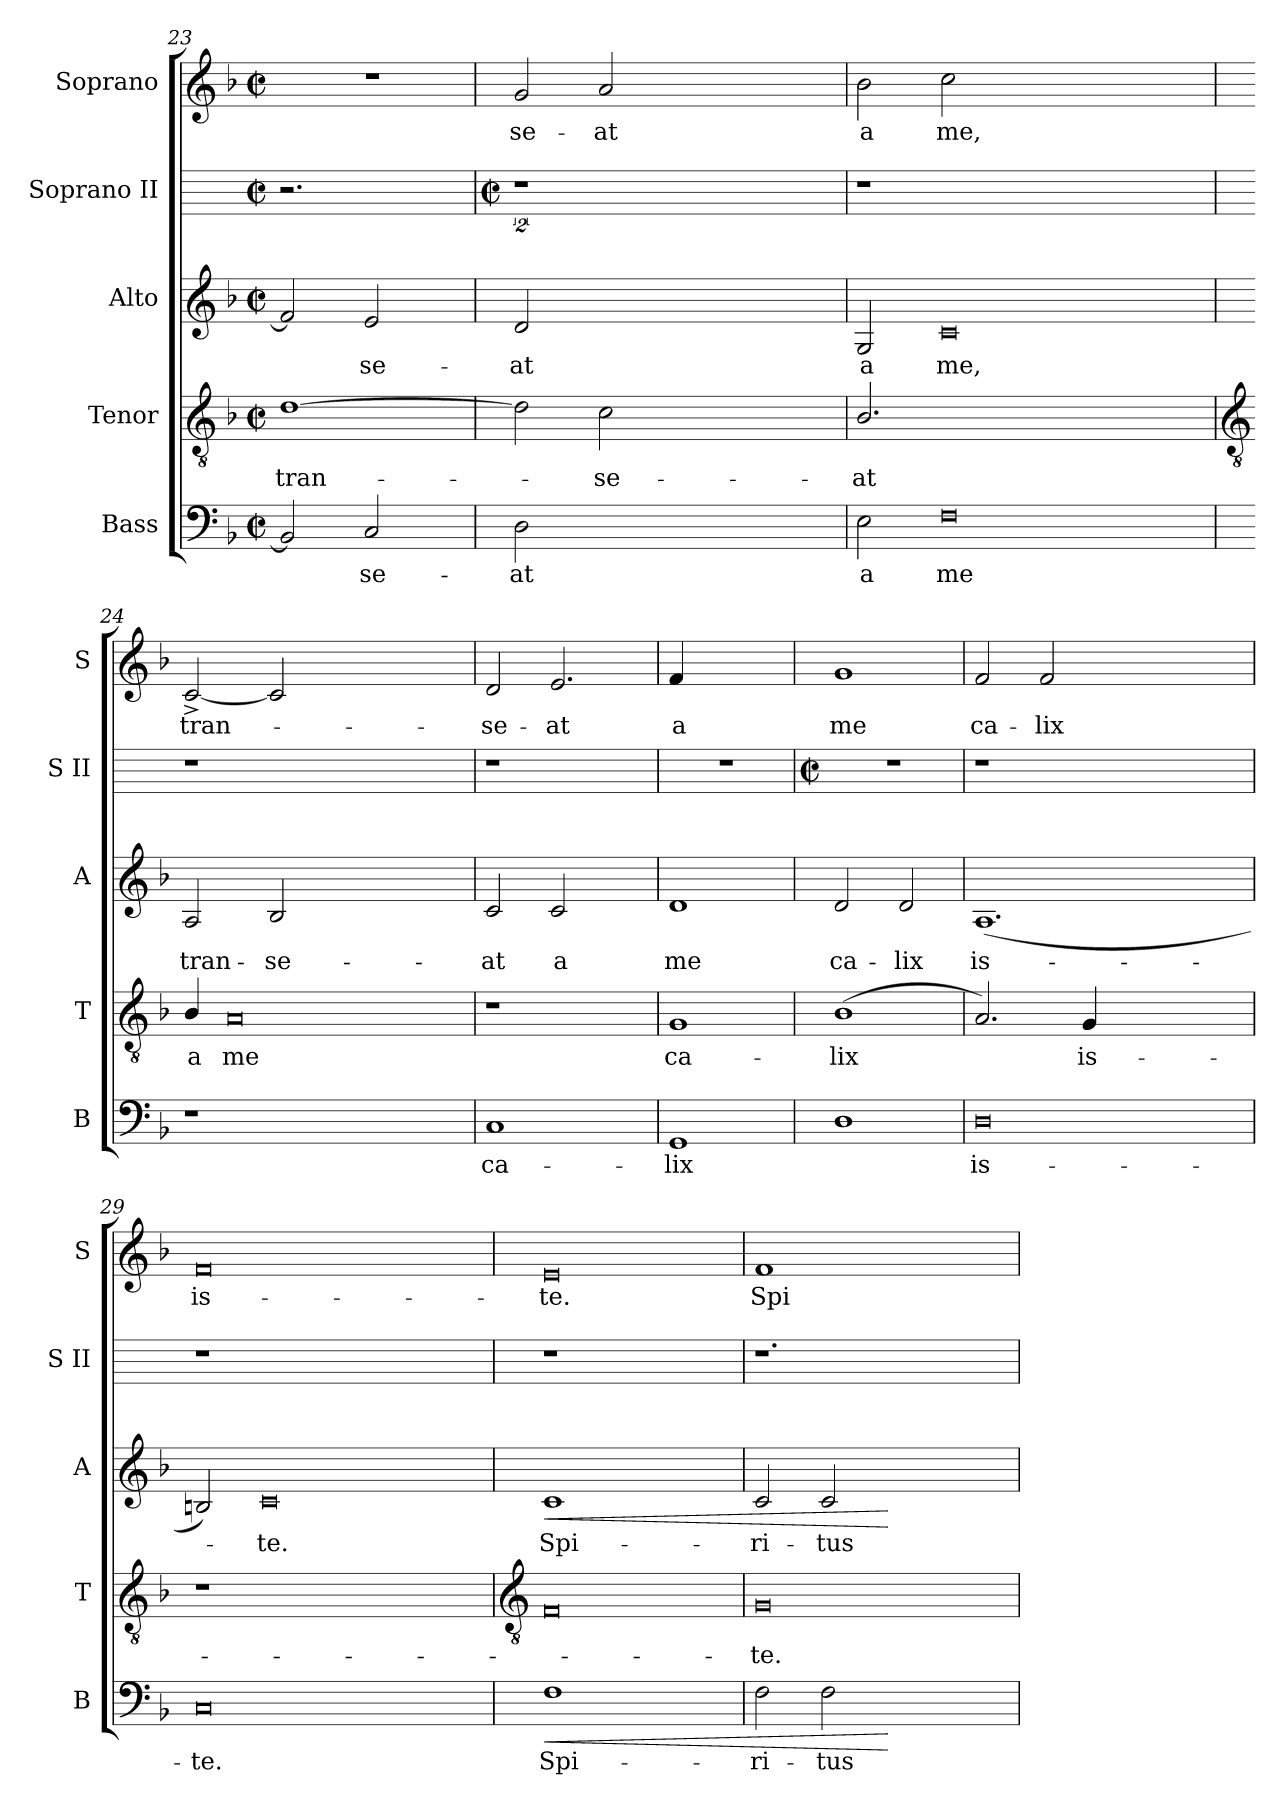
**kern	**text	**dynam	**kern	**text	**kern	**text	**dynam	**kern	**kern	**text
*part5	*part5	*part5	*part4	*part4	*part3	*part3	*part3	*part2	*part1	*part1
*staff5	*staff5	*staff5	*staff4	*staff4	*staff3	*staff3	*staff3	*staff2	*staff1	*staff1
*I"Bass	*	*	*I"Tenor	*	*I"Alto	*	*	*I"Soprano II	*I"Soprano	*
*I'B	*	*	*I'T	*	*I'A	*	*	*I'S II	*I'S	*
*clefF4	*	*	*clefGv2	*	*clefG2	*	*	*	*clefG2	*
*k[b-]	*	*	*k[b-]	*	*k[b-]	*	*	*	*k[b-]	*
*F:	*	*	*F:	*	*F:	*	*	*	*F:	*
*M2/2	*	*	*M2/2	*	*M2/2	*	*	*M2/2	*M2/2	*
*met(c|)	*	*	*met(c|)	*	*met(c|)	*	*	*met(c|)	*met(c|)	*
=23A	=23A	=23A	=23A	=23A	=23A	=23A	=23A	=23A	=23A	=23A
!	!	!	!	!LO:LY:b	!	!	!	!	!	!
2BB-]	.	.	[1d	tran-	2f]	.	.	2.r	1r	.
!	!LO:LY:b	!	!	!	!	!LO:LY:b	!	!	!	!
2C	se-	.	.	.	2e	se-	.	.	.	.
.	.	.	.	.	.	.	.	4ryy	.	.
!!LO:LB:g=z
=24	=24	=24	=24	=24	=24	=24	=24	=24	=24	=24
*	*	*	*	*	*	*	*	*M2/2	*	*
*	*	*	*	*	*	*	*	*met(c|)	*	*
!	!LO:LY:b	!	!	!	!	!LO:LY:b	!	!	!	!LO:LY:b
2D	-at	.	2d]	.	2d	-at	.	2%5r	2g	-se-
!	!	!	!	!LO:LY:b	!	!	!	!	!	!LO:LY:b
0ryy	.	.	2c	se-	0ryy	.	.	.	2a	-at
.	.	.	1.ryy	.	.	.	.	.	1.ryy	.
!!LO:LB:g=z
=24A	=24A	=24A	=24A	=24A	=24A	=24A	=24A	=24A	=24A	=24A
!	!LO:LY:b	!	!	!LO:LY:b	!	!LO:LY:b	!	!	!	!LO:LY:b
2E	a	.	2.B-/	-at	2G	a	.	1r	2b-	a
!	!LO:LY:b	!	!	!	!	!LO:LY:b	!	!	!	!LO:LY:b
0F	me	.	.	.	0c	me,	.	.	2cc	me,
.	.	.	1..ryy	.	.	.	.	.	.	.
.	.	.	.	.	.	.	.	1.ryy	1.ryy	.
!!LO:LB:g=z
=24B	=24B	=24B	=24B	=24B	=24B	=24B	=24B	=24B	=24B	=24B
*	*	*	*clefGv2	*	*	*	*	*	*	*
!	!	!	!	!LO:LY:b	!	!LO:LY:b	!	!	!	!LO:LY:b
1r	.	.	4B-/	a	2A	tran-	.	1r	[2c^	tran-
!	!	!	!	!LO:LY:b	!	!	!	!	!	!
.	.	.	0A	me	.	.	.	.	.	.
!	!	!	!	!	!	!LO:LY:b	!	!	!	!
.	.	.	.	.	2B-	-se-	.	.	2c]	.
1ryy	.	.	.	.	1ryy	.	.	1ryy	1ryy	.
4ryy	.	.	.	.	4ryy	.	.	4ryy	4ryy	.
=25A	=25A	=25A	=25A	=25A	=25A	=25A	=25A	=25A	=25A	=25A
!	!LO:LY:b	!	!	!	!	!LO:LY:b	!	!	!	!LO:LY:b
1C	ca-	.	1r	.	2c	-at	.	1r	2d	se-
!	!	!	!	!	!	!LO:LY:b	!	!	!	!LO:LY:b
.	.	.	.	.	2c	a	.	.	2.e	-at
4ryy	.	.	4ryy	.	4ryy	.	.	4ryy	.	.
=26A	=26A	=26A	=26A	=26A	=26A	=26A	=26A	=26A	=26A	=26A
!	!LO:LY:b	!	!	!LO:LY:b	!	!LO:LY:b	!	!	!	!LO:LY:b
1GG	-lix	.	1G	ca-	1d	me	.	1r	4f	a
.	.	.	.	.	.	.	.	.	2.ryy	.
!!LO:LB:g=z
=27A	=27A	=27A	=27A	=27A	=27A	=27A	=27A	=27A	=27A	=27A
*	*	*	*	*	*	*	*	*M2/2	*	*
*	*	*	*	*	*	*	*	*met(c|)	*	*
!	!	!	!	!LO:LY:b	!	!LO:LY:b	!	!	!	!LO:LY:b
1D	.	.	(<1B-	-lix	2d	ca-	.	1r	1g	me
!	!	!	!	!	!	!LO:LY:b	!	!	!	!
.	.	.	.	.	2d	-lix	.	.	.	.
!!LO:LB:g=z
=28A	=28A	=28A	=28A	=28A	=28A	=28A	=28A	=28A	=28A	=28A
!	!LO:LY:b	!	!	!	!	!LO:LY:b	!	!	!	!LO:LY:b
0D	is-	.	2.A)	.	(<1.A	is-	.	1r	2f	ca-
!	!	!	!	!	!	!	!	!	!	!LO:LY:b
.	.	.	.	.	.	.	.	.	2f	-lix
!	!	!	!	!LO:LY:b	!	!	!	!	!	!
.	.	.	4G	is-	.	.	.	.	.	.
.	.	.	1ryy	.	.	.	.	1ryy	1ryy	.
.	.	.	.	.	2ryy	.	.	.	.	.
!!LO:LB:g=z
=29	=29	=29	=29	=29	=29	=29	=29	=29	=29	=29
!	!LO:LY:b	!	!	!	!	!	!	!	!	!LO:LY:b
0C	-te.	.	1r	.	2Bn)	.	.	1r	0f	is-
!	!	!	!	!	!	!LO:LY:b	!	!	!	!
.	.	.	.	.	0c	te.	.	.	.	.
.	.	.	1.ryy	.	.	.	.	1.ryy	.	.
2ryy	.	.	.	.	.	.	.	.	2ryy	.
!!LO:LB:g=z
=30	=30	=30	=30	=30	=30	=30	=30	=30	=30	=30
*	*	*	*clefGv2	*	*	*	*	*	*	*
!	!LO:LY:b	!LO:HP:b	!	!	!	!LO:LY:b	!LO:HP:b	!	!	!LO:LY:b
1F	Spi-	<	0F	.	1c	Spi-	<	1r	0e	-te.
1ryy	.	.	.	.	1ryy	.	.	1ryy	.	.
=31	=31	=31	=31	=31	=31	=31	=31	=31	=31	=31
!	!LO:LY:b	!	!	!LO:LY:b	!	!LO:LY:b	!	!	!	!LO:LY:b
2F	-ri-	.	0G	te.	2c	-ri-	.	1.r	1f	Spi-
!	!LO:LY:b	!	!	!	!	!LO:LY:b	!	!	!	!
2F	-tus	.	.	.	2c	-tus	.	.	.	.
1ryy	.	[	.	.	1ryy	.	[	.	1ryy	.
.	.	.	.	.	.	.	.	2ryy	.	.
=	=	=	=	=	=	=	=	=	=	=
*-	*-	*-	*-	*-	*-	*-	*-	*-	*-	*-
